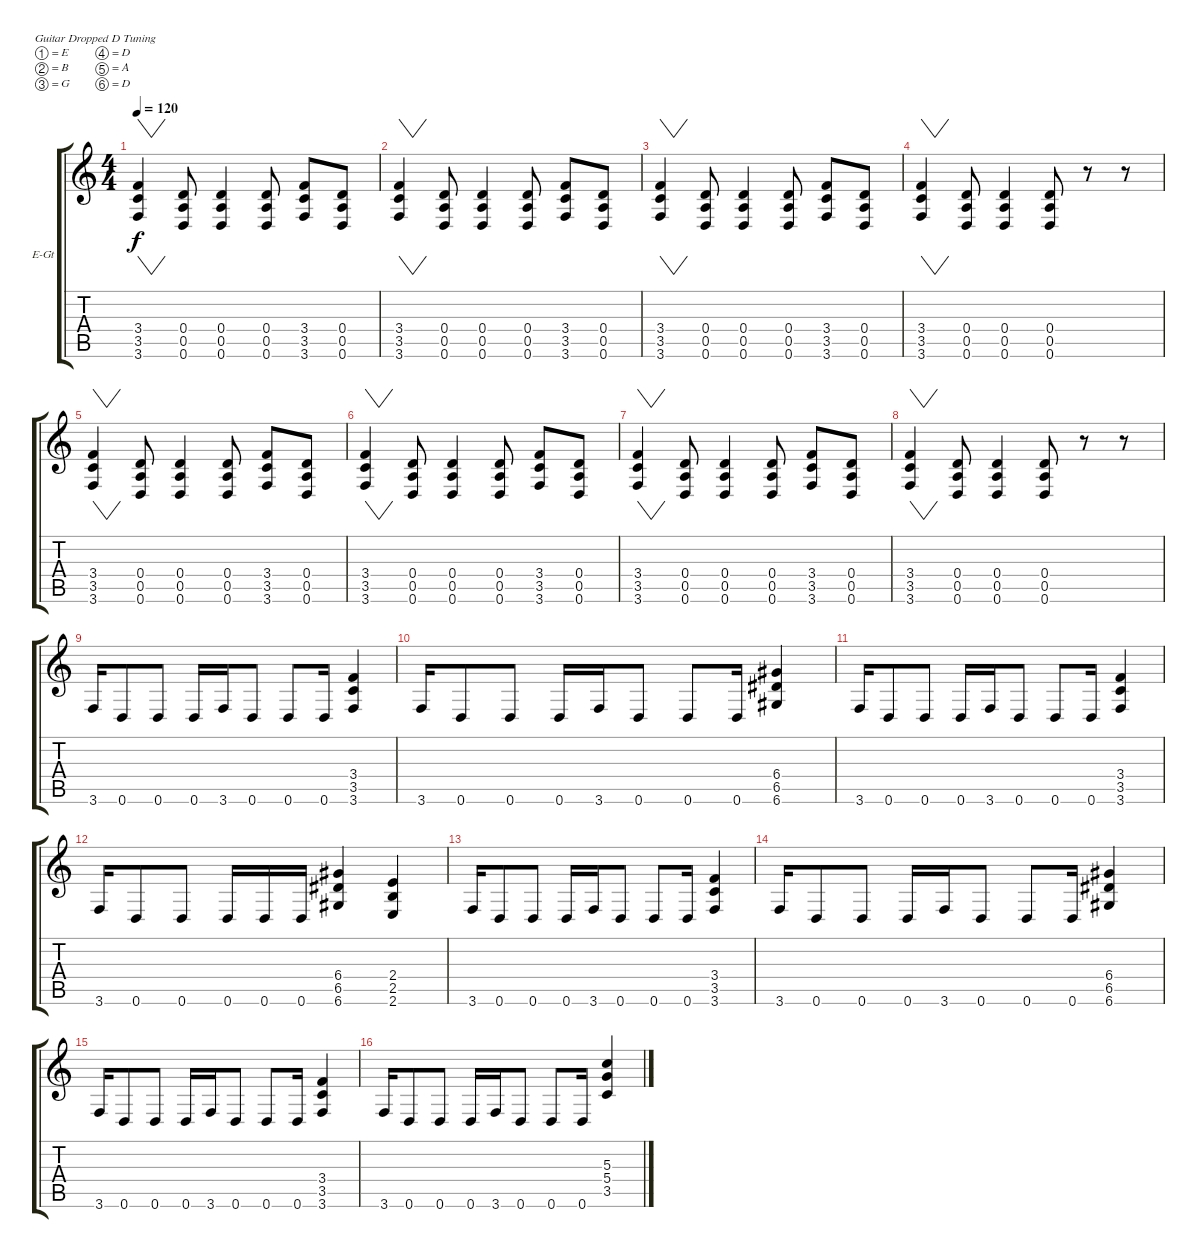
\bracketExtendMode groupsimilarinstruments
\firstSystemTrackNameOrientation horizontal
\otherSystemsTrackNameOrientation horizontal
\track ("1st guitar" "E-Gt") {instrument distortionguitar}
\staff {score tabs}
\tuning (E4 B3 G3 D3 A2 D2)
\ts (4 4)
\tempo 120
\clef g2
\ks c
(3.4 3.5 3.6).4{vw dy f} (0.4 0.5 0.6).8 (0.4 0.5 0.6).4 (0.4 0.5 0.6).8 (3.4 3.5 3.6).8 (0.4 0.5 0.6).8 |
(3.4 3.5 3.6).4{vw} (0.4 0.5 0.6).8 (0.4 0.5 0.6).4 (0.4 0.5 0.6).8 (3.4 3.5 3.6).8 (0.4 0.5 0.6).8 |
(3.4 3.5 3.6).4{vw} (0.4 0.5 0.6).8 (0.4 0.5 0.6).4 (0.4 0.5 0.6).8 (3.4 3.5 3.6).8 (0.4 0.5 0.6).8 |
(3.4 3.5 3.6).4{vw} (0.4 0.5 0.6).8 (0.4 0.5 0.6).4 (0.4 0.5 0.6).8 r.8 r.8 |
(3.4 3.5 3.6).4{vw} (0.4 0.5 0.6).8 (0.4 0.5 0.6).4 (0.4 0.5 0.6).8 (3.4 3.5 3.6).8 (0.4 0.5 0.6).8 |
(3.4 3.5 3.6).4{vw} (0.4 0.5 0.6).8 (0.4 0.5 0.6).4 (0.4 0.5 0.6).8 (3.4 3.5 3.6).8 (0.4 0.5 0.6).8 |
(3.4 3.5 3.6).4{vw} (0.4 0.5 0.6).8 (0.4 0.5 0.6).4 (0.4 0.5 0.6).8 (3.4 3.5 3.6).8 (0.4 0.5 0.6).8 |
(3.4 3.5 3.6).4{vw} (0.4 0.5 0.6).8 (0.4 0.5 0.6).4 (0.4 0.5 0.6).8 r.8 r.8 |
3.6.16 0.6.8 0.6.8 0.6.16 3.6.16 0.6.8 0.6.8 0.6.16 (3.4 3.5 3.6).4 |
3.6.16 0.6.8 0.6.8 0.6.16 3.6.16 0.6.8 0.6.8 0.6.16 (6.4 6.5 6.6).4 |
3.6.16 0.6.8 0.6.8 0.6.16 3.6.16 0.6.8 0.6.8 0.6.16 (3.4 3.5 3.6).4 |
3.6.16 0.6.8 0.6.8 0.6.16 0.6.16 0.6.16 (6.4 6.5 6.6).4 (2.4 2.5 2.6).4 |
3.6.16 0.6.8 0.6.8 0.6.16 3.6.16 0.6.8 0.6.8 0.6.16 (3.4 3.5 3.6).4 |
3.6.16 0.6.8 0.6.8 0.6.16 3.6.16 0.6.8 0.6.8 0.6.16 (6.4 6.5 6.6).4 |
3.6.16 0.6.8 0.6.8 0.6.16 3.6.16 0.6.8 0.6.8 0.6.16 (3.4 3.5 3.6).4 |
3.6.16 0.6.8 0.6.8 0.6.16 3.6.16 0.6.8 0.6.8 0.6.16 (5.3 5.4 3.5).4
